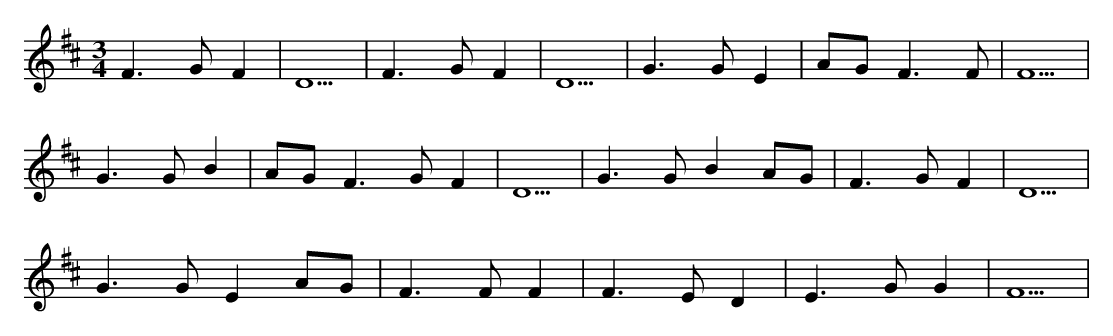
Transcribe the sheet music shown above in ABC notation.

X:1
M:3/4
K:D
F3GF2 | D5 | F3GF2 | D5 | G3GE2 | AG F3F |F5 |
G3GB2 | AG F3GF2 | D5 | G3GB2 AG | F3GF2 |D5 |
G3GE2 AG | F3FF2 | F3ED2 | E3GG2| F5 |
